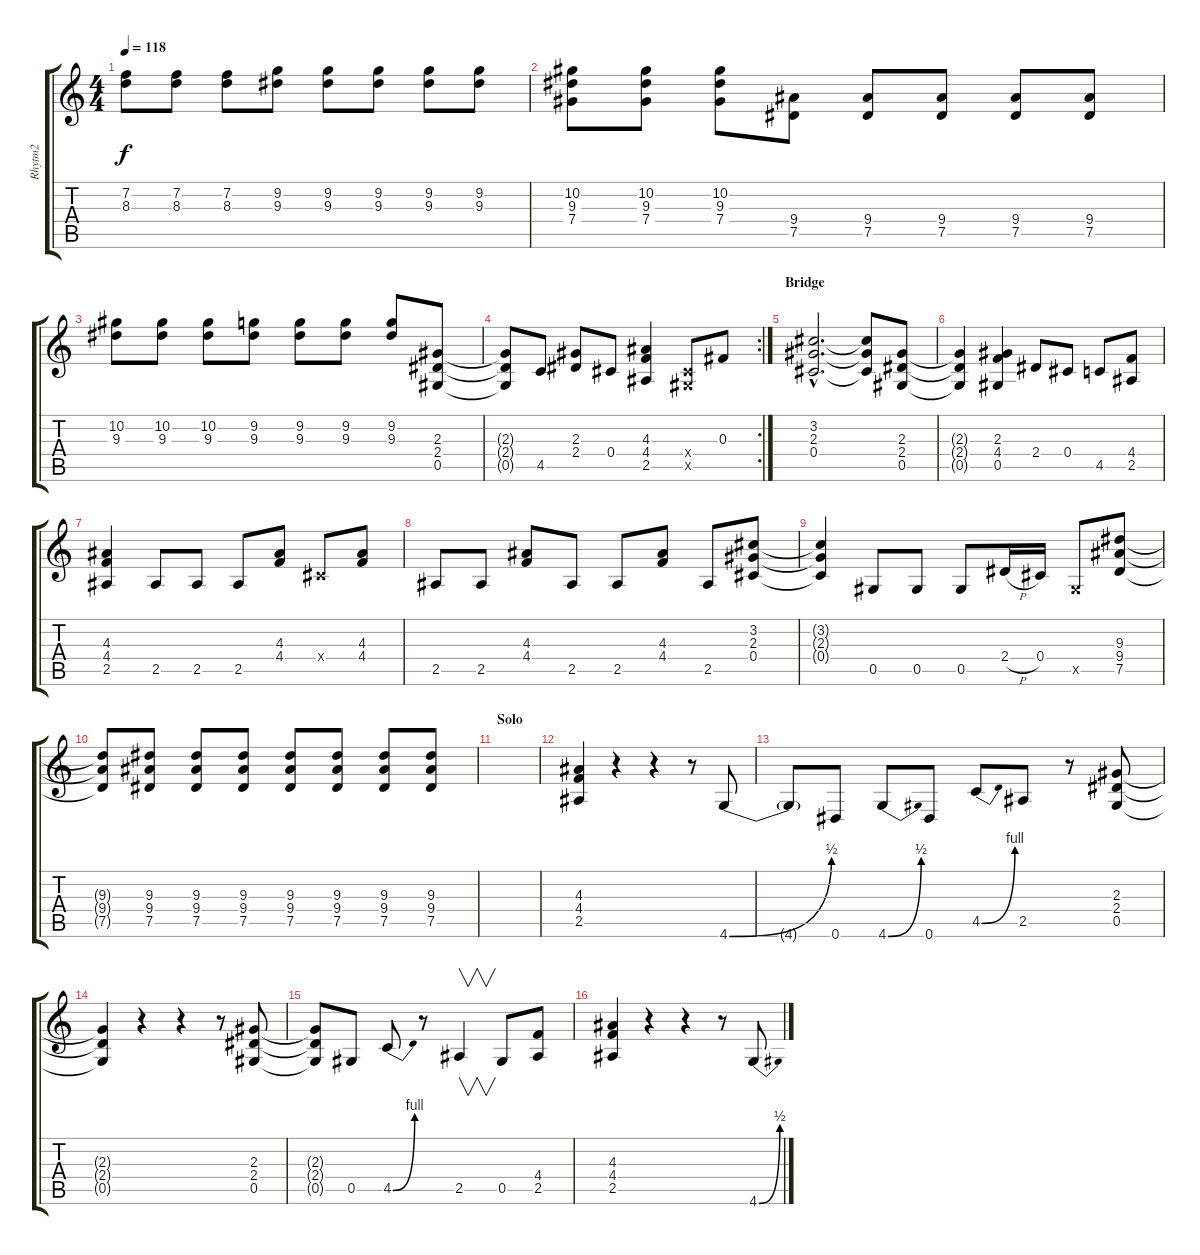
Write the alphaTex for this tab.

\track ("Rhytm2" "Rhytm2") {instrument overdrivenguitar}
\staff {score tabs}
\tuning (Eb4 Bb3 Gb3 Db3 Ab2 Eb2) {hide}
\ts (4 4)
\tempo 118
\clef g2
\ks c
(7.2 8.3).8{dy f} (7.2 8.3).8 (7.2 8.3).8 (9.2 9.3).8 (9.2 9.3).8 (9.2 9.3).8 (9.2 9.3).8 (9.2 9.3).8 |
(10.2 9.3 7.4).8 (10.2 9.3 7.4).8 (10.2 9.3 7.4).8 (9.4 7.5).8 (9.4 7.5).8 (9.4 7.5).8 (9.4 7.5).8 (9.4 7.5).8 |
(10.2 9.3).8 (10.2 9.3).8 (10.2 9.3).8 (9.2 9.3).8 (9.2 9.3).8 (9.2 9.3).8 (9.2 9.3).8 (2.3 2.4 0.5).8 |
\rc 2
(2.3{t} 2.4{t} 0.5{t}).8 4.5.8 (2.3 2.4).8 0.4.8 (4.3 4.4 2.5).4 (0.4{x} 0.5{x}).8 0.3.8 |
\section ("" "Bridge")
(3.2{hac} 2.3{hac} 0.4{hac}).2{d} (3.2{t} 2.3{t} 0.4{t}).8 (2.3 2.4 0.5).8 |
(2.3{t} 2.4{t} 0.5{t}).4 (2.3 4.4 0.5).4 2.4.8 0.4.8 4.5.8 (4.4 2.5).8 |
(4.3 4.4 2.5).4 2.5.8 2.5.8 2.5.8 (4.3 4.4).8 0.4{x}.8 (4.3 4.4).8 |
2.5.8 2.5.8 (4.3 4.4).8 2.5.8 2.5.8 (4.3 4.4).8 2.5.8 (3.2 2.3 0.4).8 |
(3.2{t} 2.3{t} 0.4{t}).4 0.5.8 0.5.8 0.5.8 2.4{h}.16 0.4.16 0.5{x}.8 (9.3 9.4 7.5).8 |
(9.3{t} 9.4{t} 7.5{t}).8 (9.3 9.4 7.5).8 (9.3 9.4 7.5).8 (9.3 9.4 7.5).8 (9.3 9.4 7.5).8 (9.3 9.4 7.5).8 (9.3 9.4 7.5).8 (9.3 9.4 7.5).8 |
\section ("" "Solo")
|
(4.3 4.4 2.5).4 r.4 r.4 r.8 4.6{be (bend 0 0 60 2)}.8 |
4.6{t}.8 0.6.8 4.6{be (bend 0 0 60 2)}.8 0.6.8 4.5{be (bend 0 0 60 4)}.8 2.5.8 r.8 (2.3 2.4 0.5).8 |
(2.3{t} 2.4{t} 0.5{t}).4 r.4 r.4 r.8 (2.3 2.4 0.5).8 |
(2.3{t} 2.4{t} 0.5{t}).8 0.5.8 4.5{be (bend 0 0 60 4)}.8 r.8 2.5.4{v} 0.5.8 (4.4 2.5).8 |
(4.3 4.4 2.5).4 r.4 r.4 r.8 4.6{be (bend 0 0 60 2)}.8
